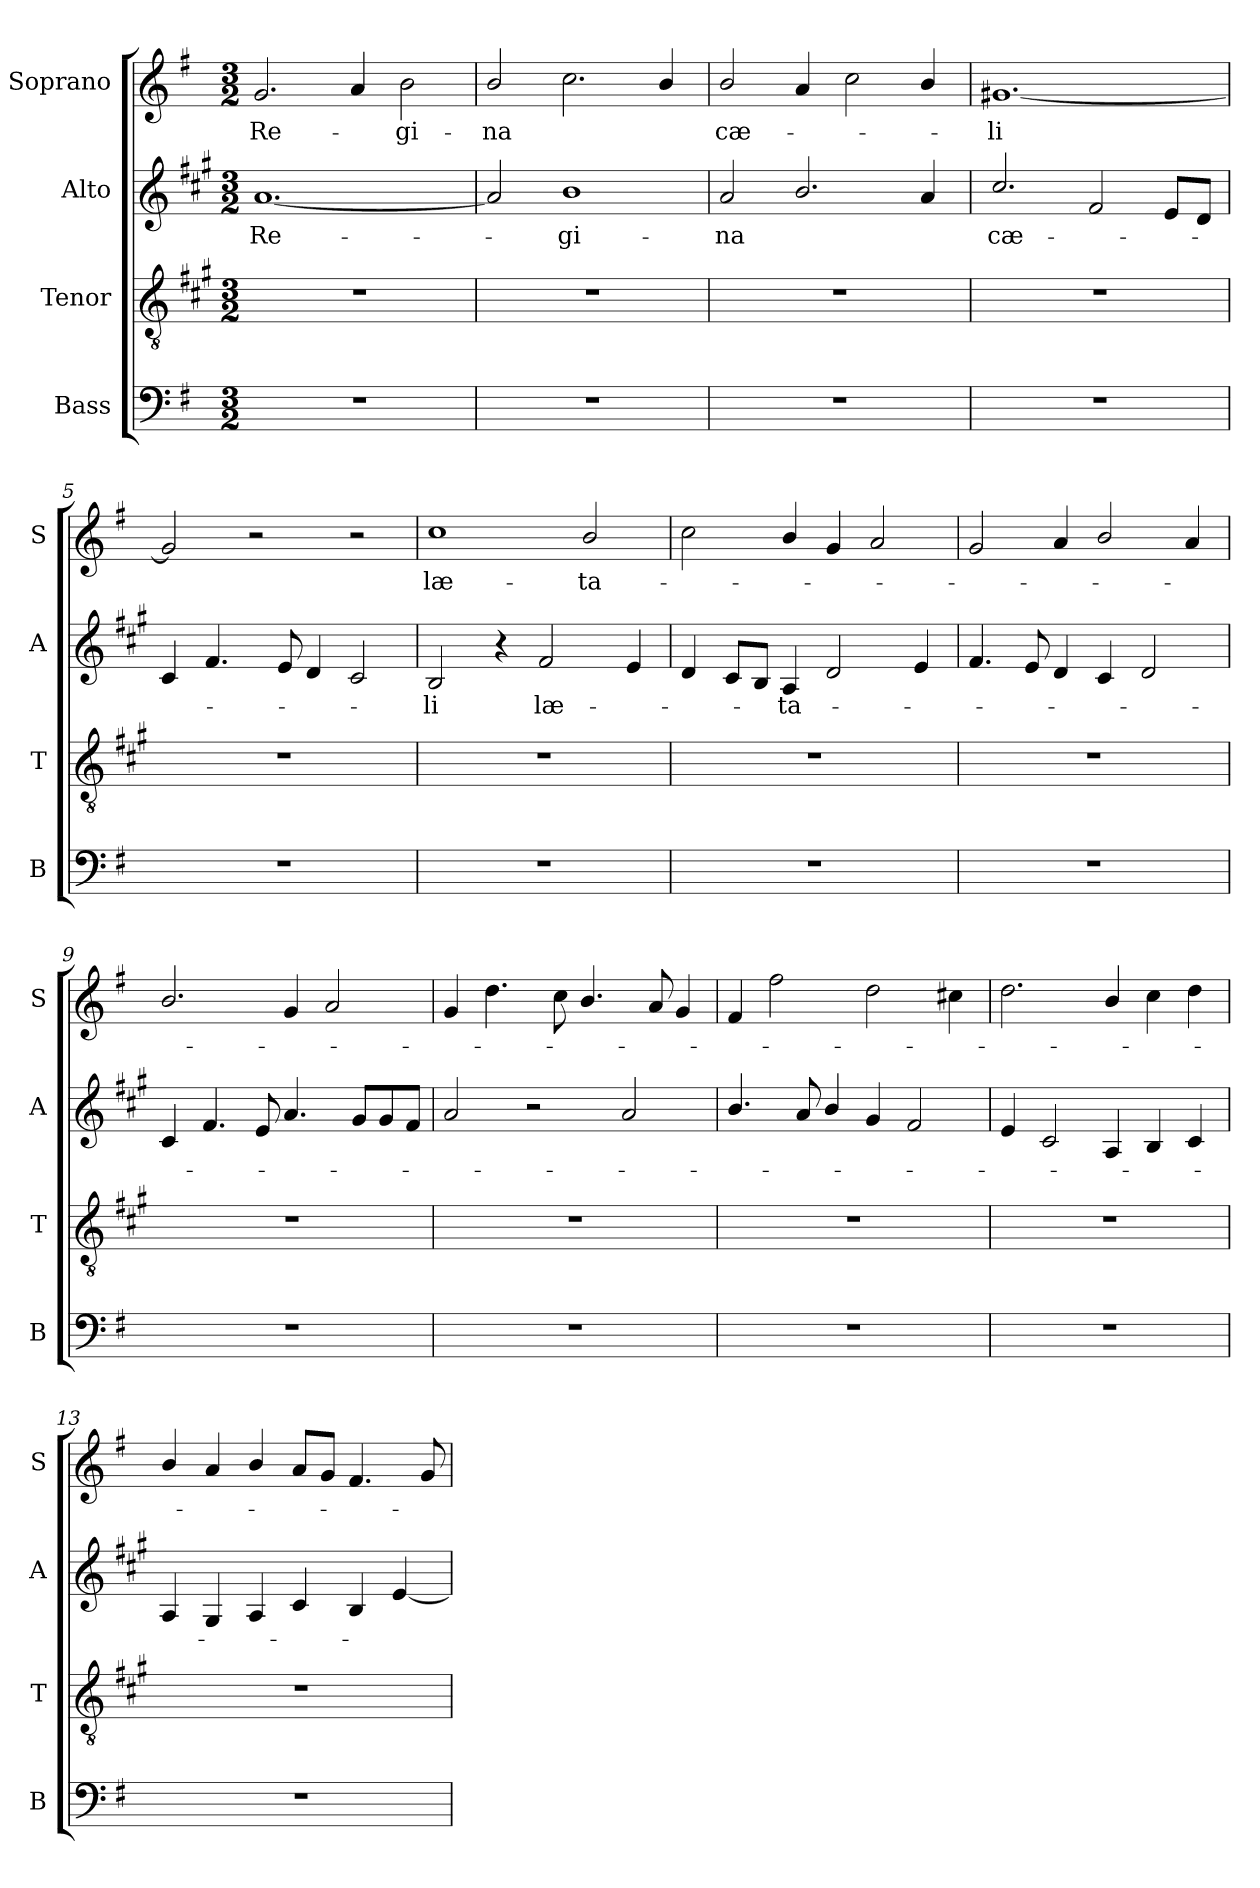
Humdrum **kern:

**kern	**kern	**kern	**text	**kern	**text
*part4	*part3	*part2	*part2	*part1	*part1
*staff4	*staff3	*staff2	*staff2	*staff1	*staff1
*I"Bass	*I"Tenor	*I"Alto	*	*I"Soprano	*
*I'B	*I'T	*I'A	*	*I'S	*
*clefF4	*clefGv2	*clefG2	*	*clefG2	*
*	*ITrd1c2	*ITrd1c2	*	*	*
*k[f#]	*k[f#]	*k[f#]	*	*k[f#]	*
*G:	*G:	*G:	*	*G:	*
*M3/2	*M3/2	*M3/2	*	*M3/2	*
=1	=1	=1	=1	=1	=1
1.r	1.r	[1.g	Re-	2.g/	Re-
.	.	.	.	4a/	.
.	.	.	.	2b\	-gi-
=2	=2	=2	=2	=2	=2
1.r	1.r	2g/]	.	2b/	-na
.	.	1a	-gi-	2.cc\	.
.	.	.	.	4b/	.
=3	=3	=3	=3	=3	=3
1.r	1.r	2g/	-na	2b/	cæ-
.	.	2.a/	.	4a/	.
.	.	.	.	2cc\	.
.	.	4g/	.	4b/	.
!!LO:LB:g=z
=4	=4	=4	=4	=4	=4
1.r	1.r	2.b/	cæ-	[1.g#X	-li
.	.	2e/	.	.	.
.	.	8d/L	.	.	.
.	.	8c/J	.	.	.
=5	=5	=5	=5	=5	=5
1.r	1.r	4B/	.	2g#/]	.
.	.	4.e/	.	.	.
.	.	.	.	2r	.
.	.	8d/	.	.	.
.	.	4c/	.	.	.
.	.	2B/	.	2r	.
=6	=6	=6	=6	=6	=6
1.r	1.r	2A/	-li	1cc	læ-
.	.	4r	.	.	.
.	.	2e/	læ-	.	.
.	.	.	.	2b/	-ta-
.	.	4d/	.	.	.
=7	=7	=7	=7	=7	=7
1.r	1.r	4c/	.	2cc\	.
.	.	8B/L	.	.	.
.	.	8A/J	.	.	.
.	.	4G/	-ta-	4b/	.
.	.	2c/	.	4g/	.
.	.	.	.	2a/	.
.	.	4d/	.	.	.
=8	=8	=8	=8	=8	=8
1.r	1.r	4.e/	.	2g/	.
.	.	8d/	.	.	.
.	.	4c/	.	4a/	.
.	.	4B/	.	2b/	.
.	.	2c/	.	.	.
.	.	.	.	4a/	.
=9	=9	=9	=9	=9	=9
1.r	1.r	4B/	.	2.b/	.
.	.	4.e/	.	.	.
.	.	8d/	.	.	.
.	.	4.g/	.	4g/	.
.	.	.	.	2a/	.
.	.	8f#/L	.	.	.
.	.	8f#/	.	.	.
.	.	8e/J	.	.	.
!!LO:LB:g=z
=10	=10	=10	=10	=10	=10
1.r	1.r	2g/	.	4g/	.
.	.	.	.	4.dd\	.
.	.	2r	.	.	.
.	.	.	.	8cc\	.
.	.	.	.	4.b/	.
.	.	2g/	.	.	.
.	.	.	.	8a/	.
.	.	.	.	4g/	.
=11	=11	=11	=11	=11	=11
1.r	1.r	4.a/	.	4f#/	.
.	.	.	.	2ff#\	.
.	.	8g/	.	.	.
.	.	4a/	.	.	.
.	.	4f#/	.	2dd\	.
.	.	2e/	.	.	.
.	.	.	.	4cc#X\	.
=12	=12	=12	=12	=12	=12
1.r	1.r	4d/	.	2.dd\	.
.	.	2B/	.	.	.
.	.	4G/	.	4b/	.
.	.	4A/	.	4cc\	.
.	.	4B/	.	4dd\	.
=13	=13	=13	=13	=13	=13
1.r	1.r	4G/	.	4b/	.
.	.	4F#/	.	4a/	.
.	.	4G/	.	4b/	.
.	.	4B/	.	8a/L	.
.	.	.	.	8g/J	.
.	.	4A/	.	4.f#/	.
.	.	[<4d/	.	.	.
.	.	.	.	8g/	.
=	=	=	=	=	=
*-	*-	*-	*-	*-	*-
